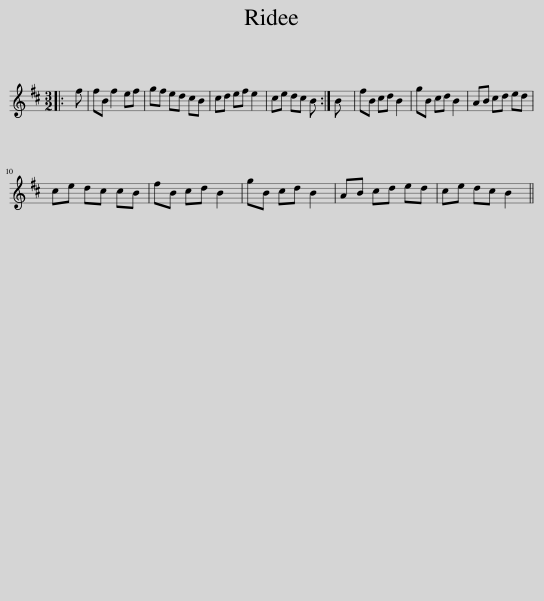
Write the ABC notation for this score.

X:1
L:1/8
M:3/2
I:linebreak $
K:Bmin
V:1 treble
V:1
|: f | fB f2 ef | gf ed cB | cd ef e2 | ce dc B :| %5
 B | fB cd B2 | gB cd B2 | AB cd ed |$ ce dc cB | %10
 fB cd B2 | gB cd B2 | AB cd ed | ce dc B2 || %14
